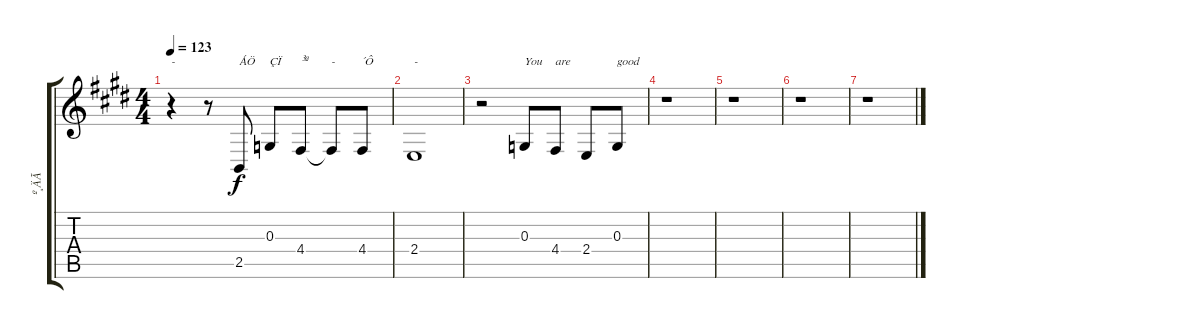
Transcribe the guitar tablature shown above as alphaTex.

\track ("º¸ÄÃ" "º¸ÄÃ") {instrument electricgrandpiano}
\staff {score tabs}
\tuning (E4 B3 G3 D3 A2 E2) {hide}
\ts (4 4)
\tempo 123
\clef g2
\ks e
r.4{txt "-" dy f} r.8 2.5.8{txt "ÁÖ"} 0.3.8{txt "ÇÏ"} 4.4.8{txt "³ª"} 4.4{t}.8{txt "-"} 4.4.8{txt "´Ô"} |
2.4.1{txt "-"} |
r.2 0.3.8{txt "You"} 4.4.8{txt "are"} 2.4.8 0.3.8{txt "good"} |
r.1 |
r.1 |
r.1 |
r.1
